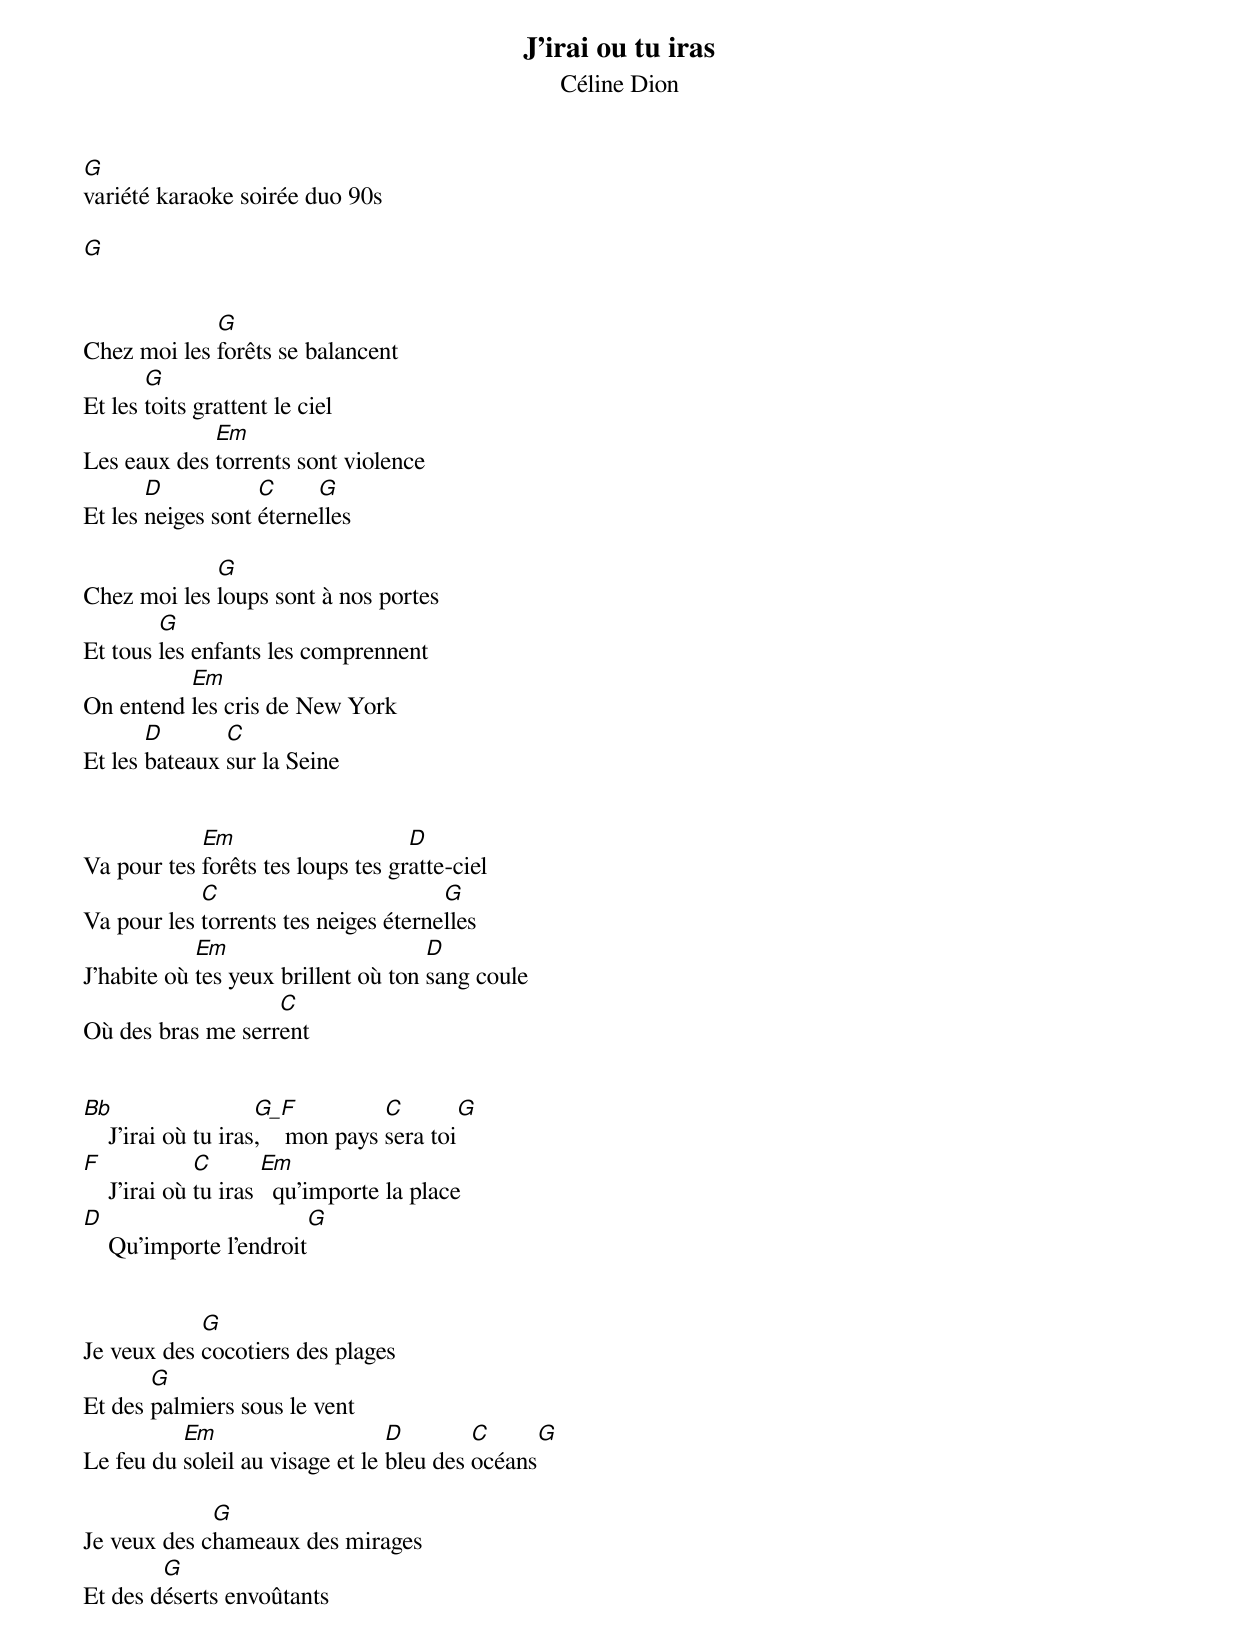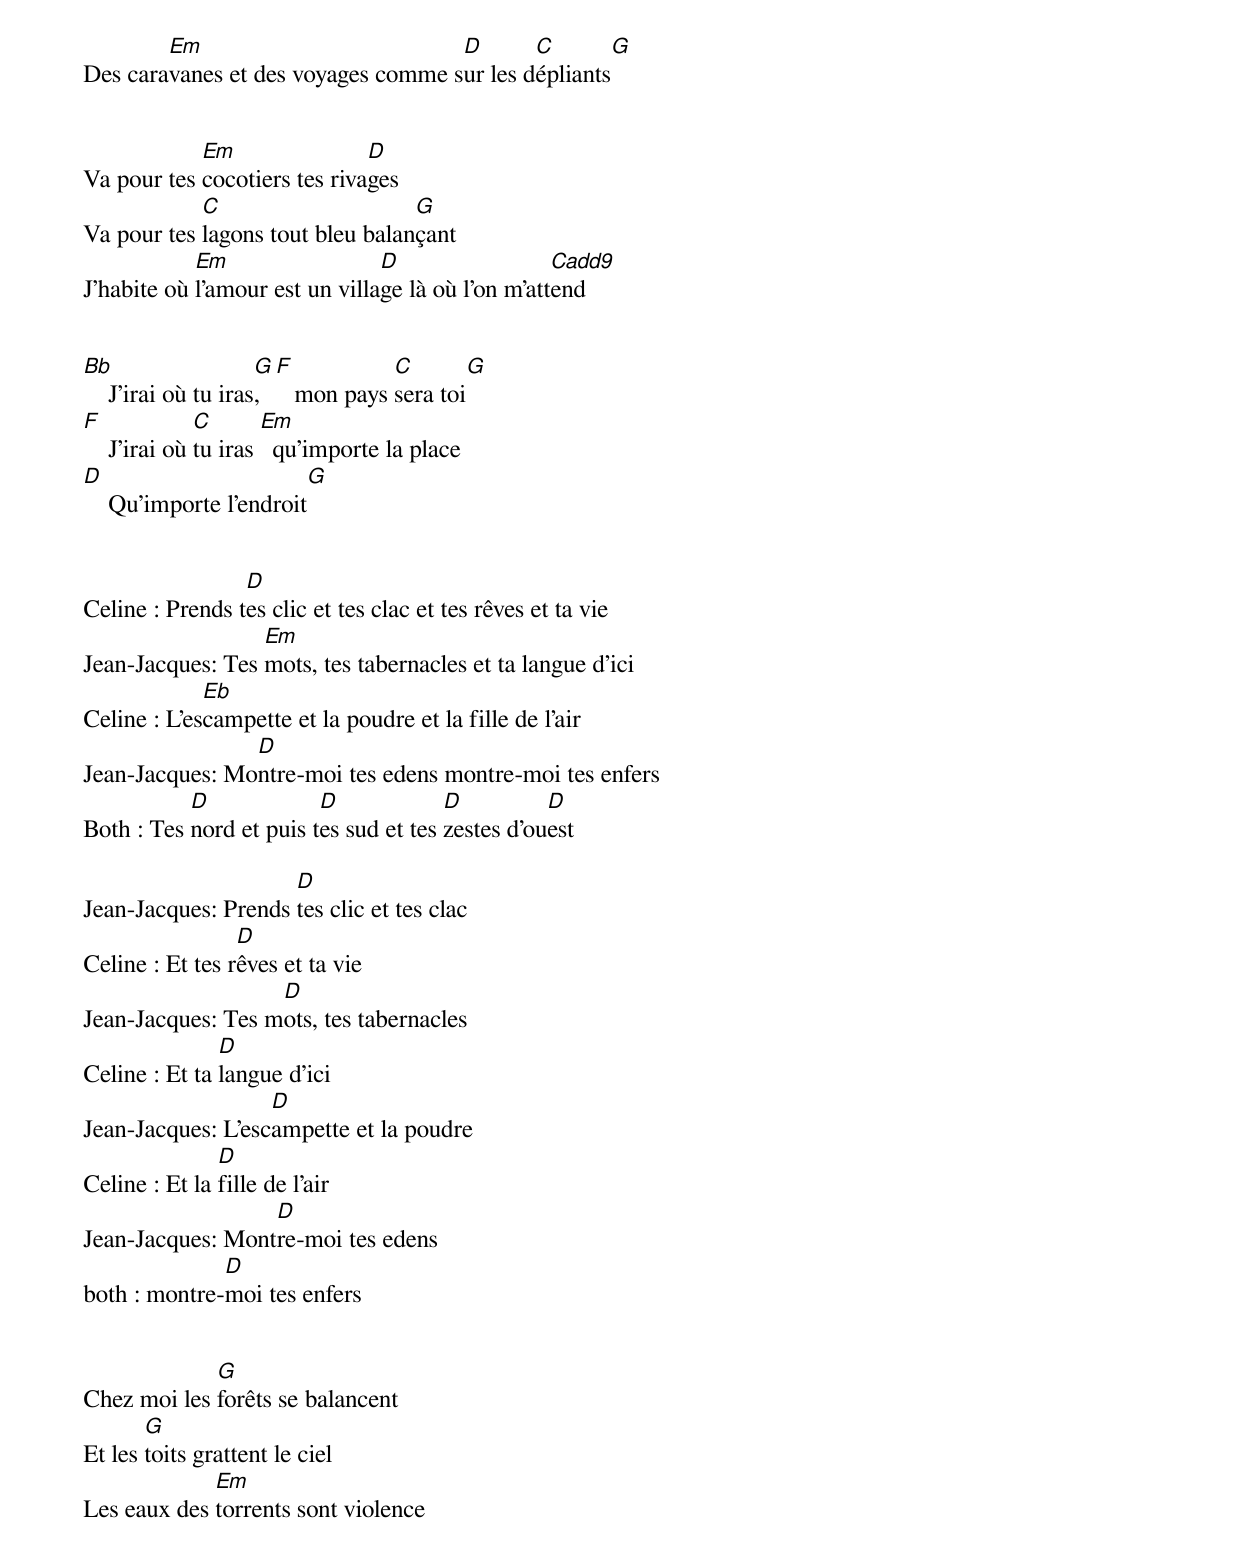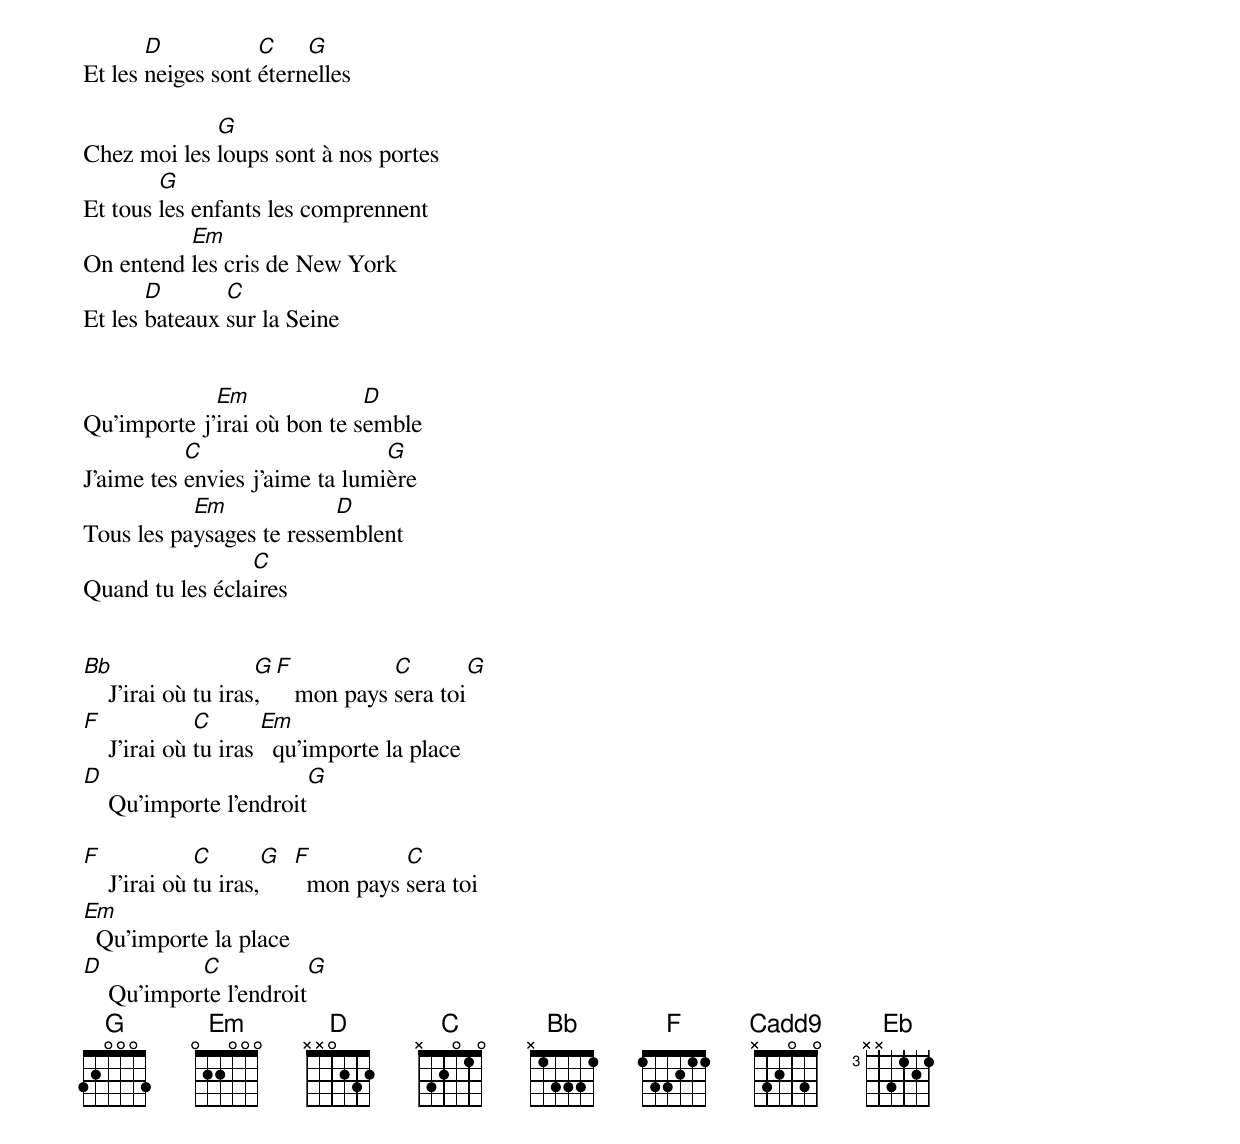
J'irai ou tu iras
Céline Dion
G
variété karaoke soirée duo 90s

G


             G
Chez moi les forêts se balancent
       G
Et les toits grattent le ciel
             Em
Les eaux des torrents sont violence
       D           C     G
Et les neiges sont éternelles

             G
Chez moi les loups sont à nos portes
        G
Et tous les enfants les comprennent
          Em
On entend les cris de New York
       D       C
Et les bateaux sur la Seine


            Em                     D
Va pour tes forêts tes loups tes gratte-ciel
            C                         G
Va pour les torrents tes neiges éternelles
            Em                       D
J’habite où tes yeux brillent où ton sang coule
                   C
Où des bras me serrent


Bb                   G_F           C       G
    J’irai où tu iras,    mon pays sera toi
F             C       Em
    J’irai où tu iras   qu’importe la place
D                        G
    Qu’importe l’endroit


            G
Je veux des cocotiers des plages
       G
Et des palmiers sous le vent
          Em                     D        C     G
Le feu du soleil au visage et le bleu des océans

             G
Je veux des chameaux des mirages
        G
Et des déserts envoûtants
        Em                          D       C        G
Des caravanes et des voyages comme sur les dépliants


            Em                D
Va pour tes cocotiers tes rivages
            C                     G
Va pour tes lagons tout bleu balançant
            Em                  D                  Cadd9
J’habite où l’amour est un village là où l’on m’attend


Bb                   G F           C       G
    J’irai où tu iras,    mon pays sera toi
F             C       Em
    J’irai où tu iras   qu’importe la place
D                        G
    Qu’importe l’endroit


                 D
Celine : Prends tes clic et tes clac et tes rêves et ta vie
                  Em
Jean-Jacques: Tes mots, tes tabernacles et ta langue d’ici
             Eb
Celine : L’escampette et la poudre et la fille de l’air
                D
Jean-Jacques: Montre-moi tes edens montre-moi tes enfers
           D             D             D          D
Both : Tes nord et puis tes sud et tes zestes d’ouest

                     D
Jean-Jacques: Prends tes clic et tes clac
                 D
Celine : Et tes rêves et ta vie
                   D
Jean-Jacques: Tes mots, tes tabernacles
               D
Celine : Et ta langue d’ici
                   D
Jean-Jacques: L’escampette et la poudre
               D
Celine : Et la fille de l’air
                  D
Jean-Jacques: Montre-moi tes edens
              D
both : montre-moi tes enfers


             G
Chez moi les forêts se balancent
       G
Et les toits grattent le ciel
             Em
Les eaux des torrents sont violence
       D           C    G
Et les neiges sont éternelles

             G
Chez moi les loups sont à nos portes
        G
Et tous les enfants les comprennent
          Em
On entend les cris de New York
       D       C
Et les bateaux sur la Seine


             Em              D
Qu’importe j’irai où bon te semble
           C                    G
J’aime tes envies j’aime ta lumière
           Em             D
Tous les paysages te ressemblent
                 C
Quand tu les éclaires


Bb                   G F           C       G
    J’irai où tu iras,    mon pays sera toi
F             C       Em
    J’irai où tu iras   qu’importe la place
D                           G
    Qu’importe l’endroit

F             C       G F          C
    J’irai où tu iras,    mon pays sera toi
Em
  Qu’importe la place
D           C               G
    Qu’importe l’endroit
